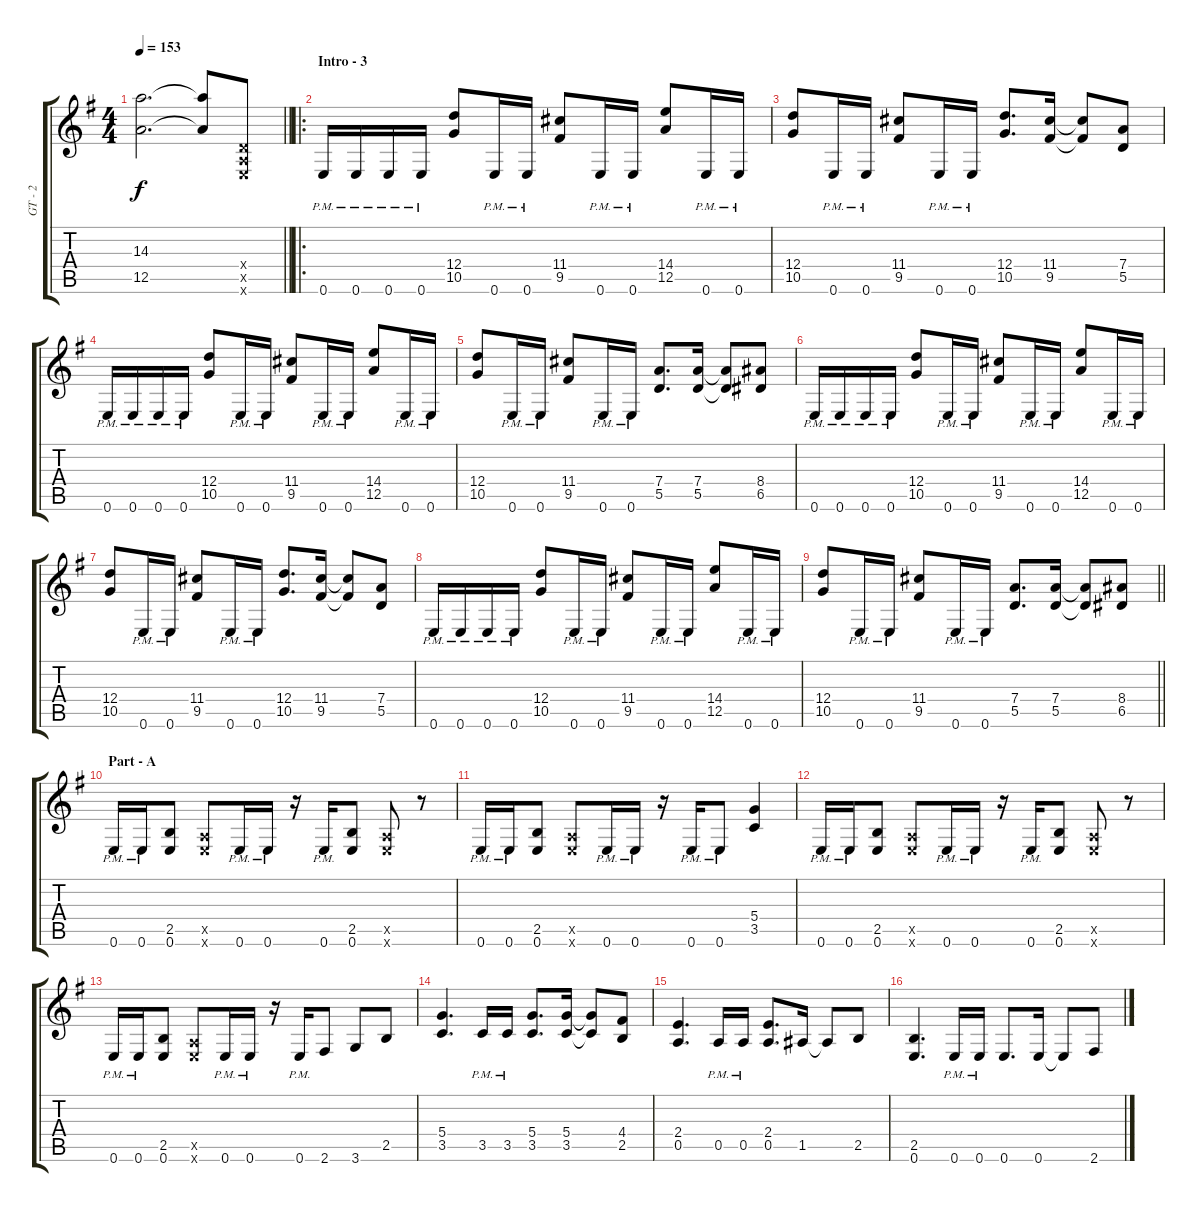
\track ("GT - 2" "GT - 2") {instrument distortionguitar}
\staff {score tabs}
\tuning (E4 B3 G3 D3 A2 E2) {hide}
\ts (4 4)
\tempo 153
\clef g2
\barLineRight lightlight
\ks g
(14.3{t} 12.5{t}).2{d dy f} (14.3{t} 12.5{t}).8 (0.4{x} 0.5{x} 0.6{x}).8 |
\ro
\section ("" "Intro - 3")
0.6{pm}.16 0.6{pm}.16 0.6{pm}.16 0.6{pm}.16 (12.4 10.5).8 0.6{pm}.16 0.6{pm}.16 (11.4 9.5).8 0.6{pm}.16 0.6{pm}.16 (14.4 12.5).8 0.6{pm}.16 0.6{pm}.16 |
(12.4 10.5).8 0.6{pm}.16 0.6{pm}.16 (11.4 9.5).8 0.6{pm}.16 0.6{pm}.16 (12.4 10.5).8{d} (11.4 9.5).16 (11.4{t} 9.5{t}).8 (7.4 5.5).8 |
0.6{pm}.16 0.6{pm}.16 0.6{pm}.16 0.6{pm}.16 (12.4 10.5).8 0.6{pm}.16 0.6{pm}.16 (11.4 9.5).8 0.6{pm}.16 0.6{pm}.16 (14.4 12.5).8 0.6{pm}.16 0.6{pm}.16 |
(12.4 10.5).8 0.6{pm}.16 0.6{pm}.16 (11.4 9.5).8 0.6{pm}.16 0.6{pm}.16 (7.4 5.5).8{d} (7.4 5.5).16 (7.4{t} 5.5{t}).8 (8.4 6.5).8 |
0.6{pm}.16 0.6{pm}.16 0.6{pm}.16 0.6{pm}.16 (12.4 10.5).8 0.6{pm}.16 0.6{pm}.16 (11.4 9.5).8 0.6{pm}.16 0.6{pm}.16 (14.4 12.5).8 0.6{pm}.16 0.6{pm}.16 |
(12.4 10.5).8 0.6{pm}.16 0.6{pm}.16 (11.4 9.5).8 0.6{pm}.16 0.6{pm}.16 (12.4 10.5).8{d} (11.4 9.5).16 (11.4{t} 9.5{t}).8 (7.4 5.5).8 |
0.6{pm}.16 0.6{pm}.16 0.6{pm}.16 0.6{pm}.16 (12.4 10.5).8 0.6{pm}.16 0.6{pm}.16 (11.4 9.5).8 0.6{pm}.16 0.6{pm}.16 (14.4 12.5).8 0.6{pm}.16 0.6{pm}.16 |
\barLineRight lightlight
(12.4 10.5).8 0.6{pm}.16 0.6{pm}.16 (11.4 9.5).8 0.6{pm}.16 0.6{pm}.16 (7.4 5.5).8{d} (7.4 5.5).16 (7.4{t} 5.5{t}).8 (8.4 6.5).8 |
\section ("" "Part - A")
0.6{pm}.16 0.6{pm}.16 (2.5 0.6).8 (0.5{x} 0.6{x}).8 0.6{pm}.16 0.6{pm}.16 r.16 0.6{pm}.16 (2.5 0.6).8 (0.5{x} 0.6{x}).8 r.8 |
0.6{pm}.16 0.6{pm}.16 (2.5 0.6).8 (0.5{x} 0.6{x}).8 0.6{pm}.16 0.6{pm}.16 r.16 0.6{pm}.16 0.6{pm}.8 (5.4 3.5).4 |
0.6{pm}.16 0.6{pm}.16 (2.5 0.6).8 (0.5{x} 0.6{x}).8 0.6{pm}.16 0.6{pm}.16 r.16 0.6{pm}.16 (2.5 0.6).8 (0.5{x} 0.6{x}).8 r.8 |
0.6{pm}.16 0.6{pm}.16 (2.5 0.6).8 (0.5{x} 0.6{x}).8 0.6{pm}.16 0.6{pm}.16 r.16 0.6{pm}.16 2.6.8 3.6.8 2.5.8 |
(5.4 3.5).4{d} 3.5{pm}.16 3.5{pm}.16 (5.4 3.5).8{d} (5.4 3.5).16 (5.4{t} 3.5{t}).8 (4.4 2.5).8 |
(2.4 0.5).4{d} 0.5{pm}.16 0.5{pm}.16 (2.4 0.5).8{d} 1.5.16 1.5{t}.8 2.5.8 |
(2.5 0.6).4{d} 0.6{pm}.16 0.6{pm}.16 0.6.8{d} 0.6.16 0.6{t}.8 2.6.8
